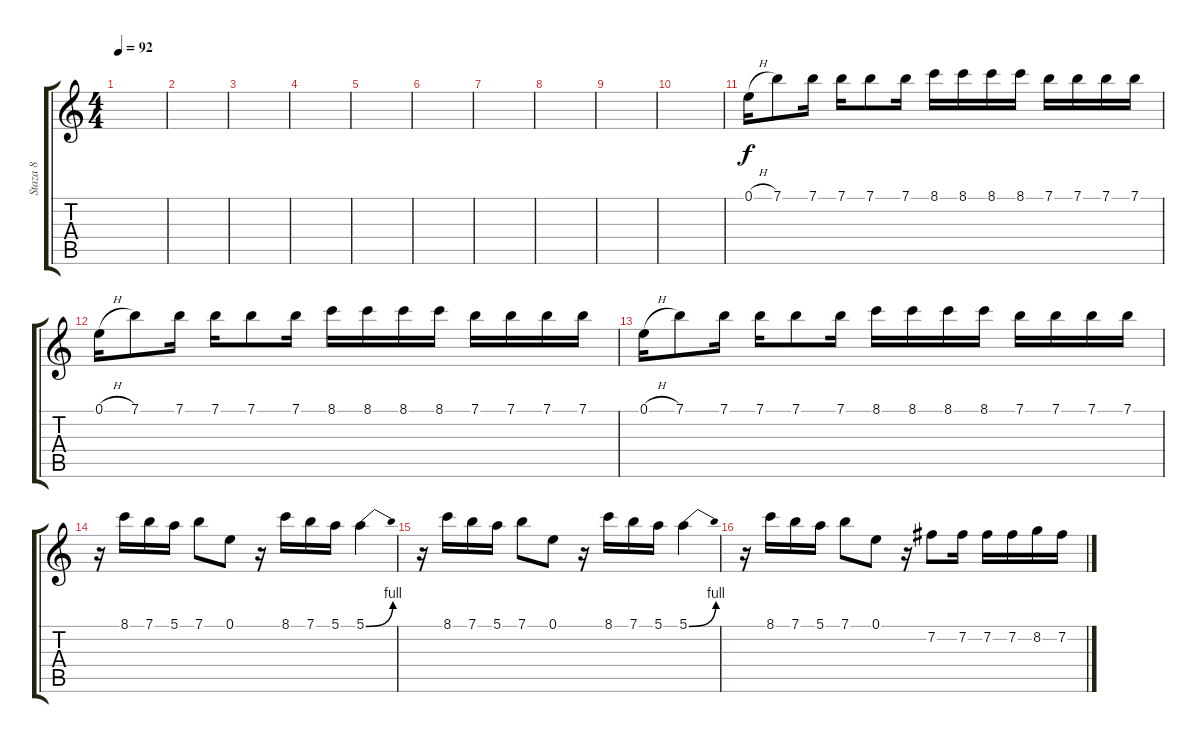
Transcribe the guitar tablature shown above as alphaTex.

\track ("Staza 8" "Staza 8") {instrument overdrivenguitar}
\staff {score tabs}
\tuning (E4 B3 G3 D3 A2 E2) {hide}
\ts (4 4)
\tempo 92
\clef g2
\ks c
|
|
|
|
|
|
|
|
|
|
0.1{h}.16 7.1.8 7.1.16 7.1.16 7.1.8 7.1.16 8.1.16 8.1.16 8.1.16 8.1.16 7.1.16 7.1.16 7.1.16 7.1.16 |
0.1{h}.16 7.1.8 7.1.16 7.1.16 7.1.8 7.1.16 8.1.16 8.1.16 8.1.16 8.1.16 7.1.16 7.1.16 7.1.16 7.1.16 |
0.1{h}.16 7.1.8 7.1.16 7.1.16 7.1.8 7.1.16 8.1.16 8.1.16 8.1.16 8.1.16 7.1.16 7.1.16 7.1.16 7.1.16 |
r.16 8.1.16 7.1.16 5.1.16 7.1.8 0.1.8 r.16 8.1.16 7.1.16 5.1.16 5.1{be (bend 0 0 60 4)}.4 |
r.16 8.1.16 7.1.16 5.1.16 7.1.8 0.1.8 r.16 8.1.16 7.1.16 5.1.16 5.1{be (bend 0 0 60 4)}.4 |
r.16 8.1.16 7.1.16 5.1.16 7.1.8 0.1.8 r.16 7.2.8 7.2.16 7.2.16 7.2.16 8.2.16 7.2.16
